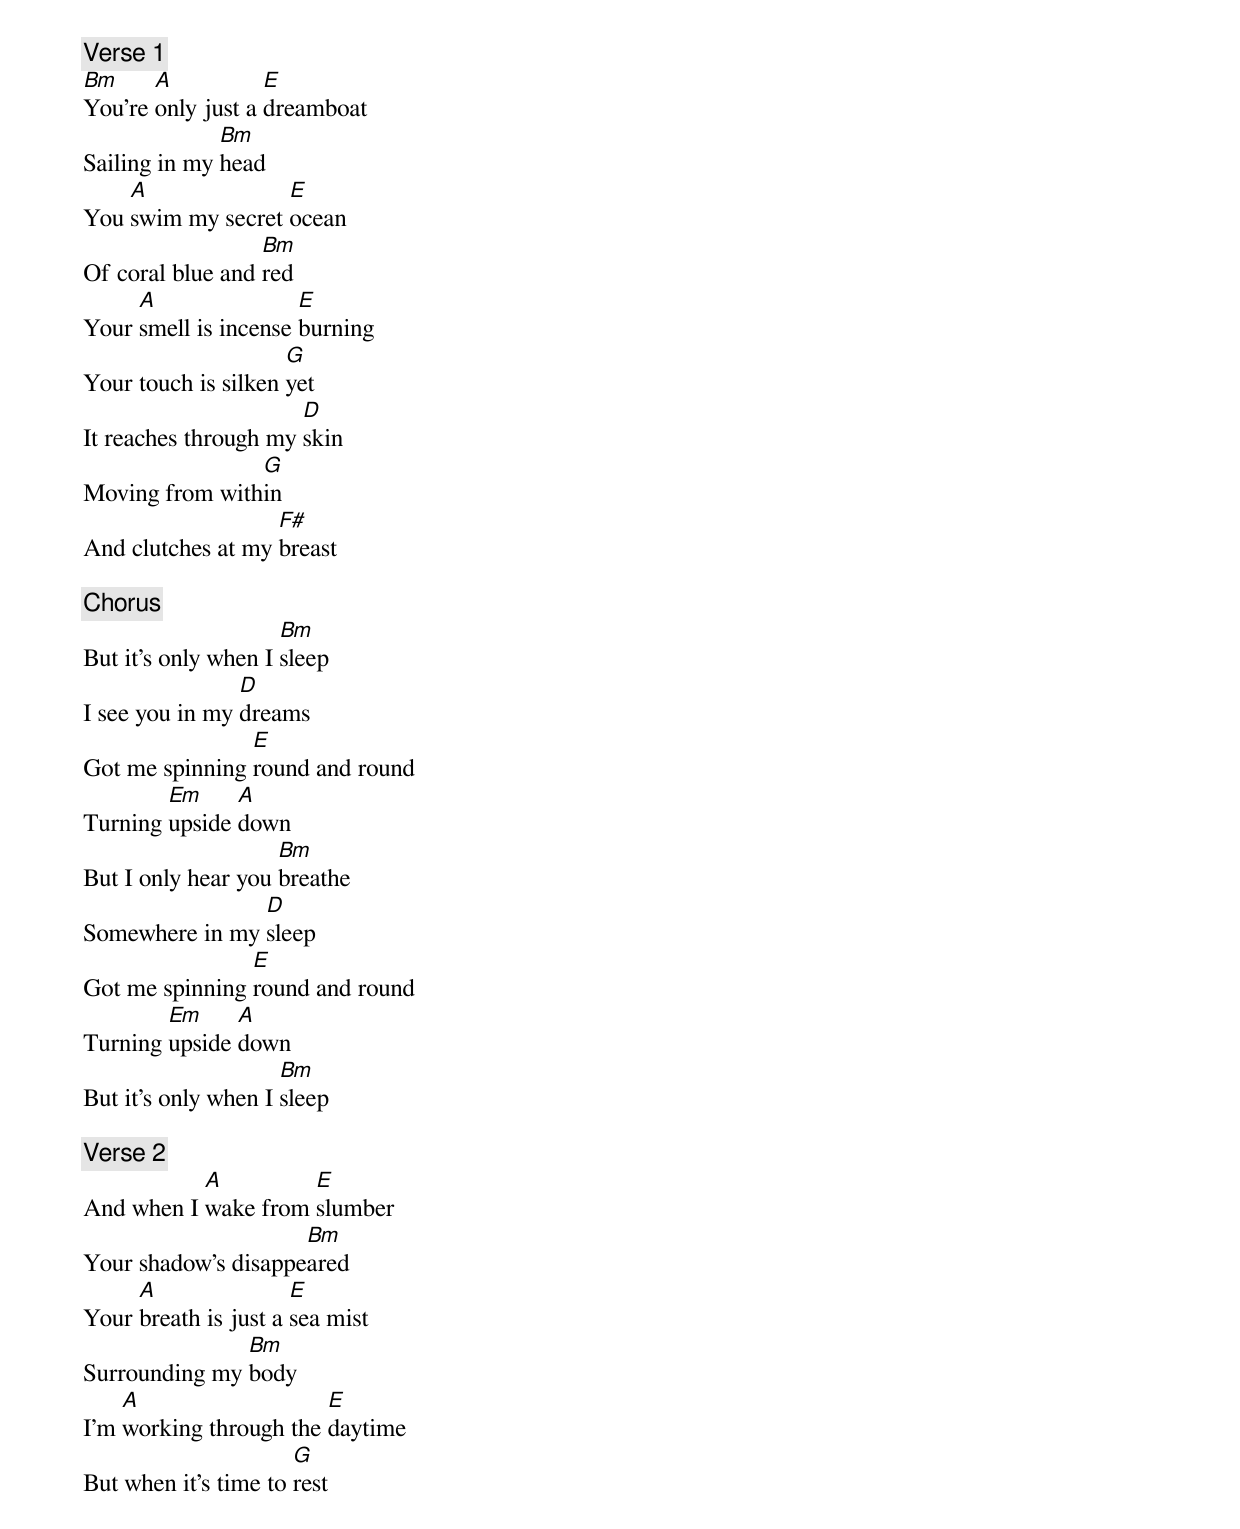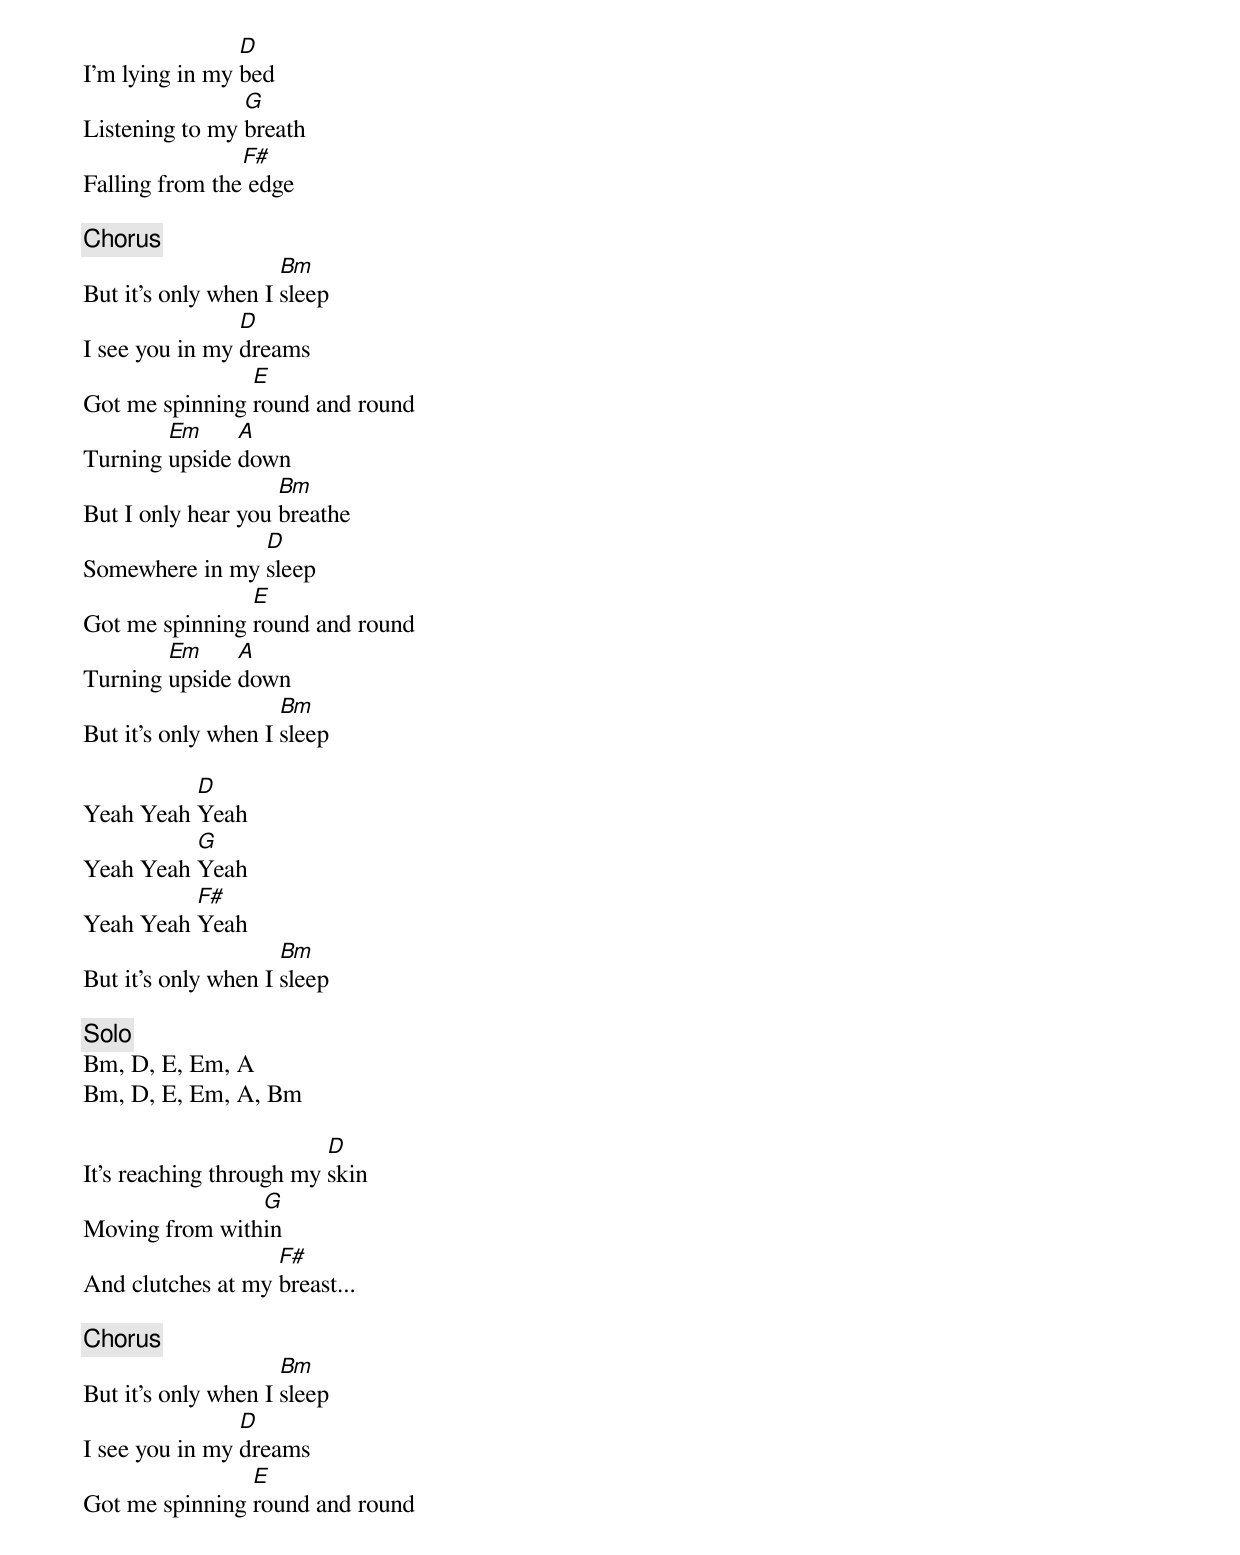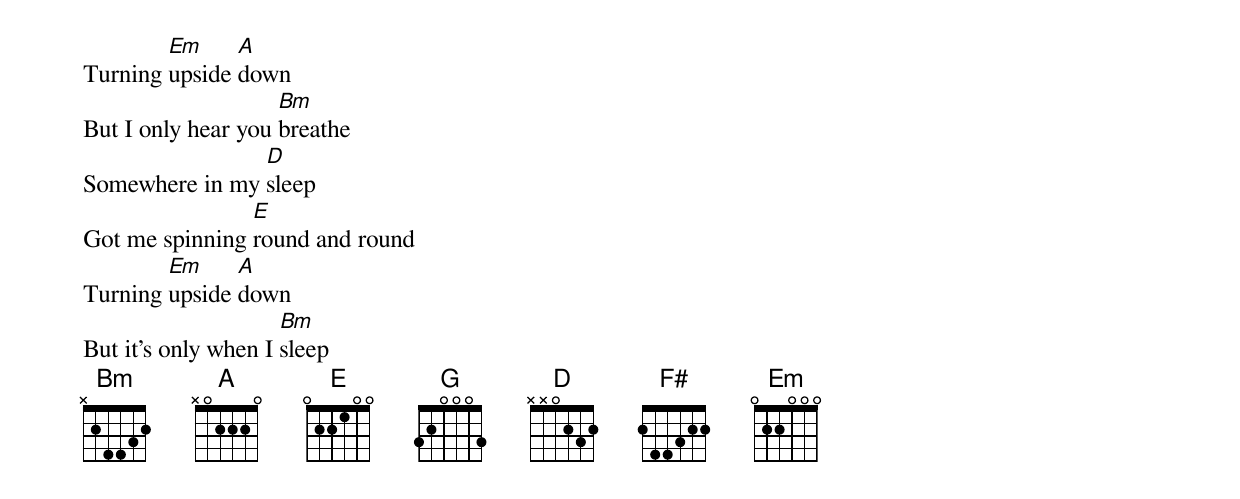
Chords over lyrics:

[Verse 1]
Bm     A           E
You're only just a dreamboat
              Bm
Sailing in my head
    A              E
You swim my secret ocean
                  Bm
Of coral blue and red
     A                E
Your smell is incense burning
                     G
Your touch is silken yet
                      D
It reaches through my skin
                G
Moving from within
                   F#
And clutches at my breast

[Chorus]
                     Bm
But it's only when I sleep
                D
I see you in my dreams
                E
Got me spinning round and round
        Em     A
Turning upside down
                    Bm
But I only hear you breathe
                D
Somewhere in my sleep
                E
Got me spinning round and round
        Em     A
Turning upside down
                     Bm
But it's only when I sleep

[Verse 2]
           A         E
And when I wake from slumber
                     Bm
Your shadow's disappeared
     A                E
Your breath is just a sea mist
               Bm
Surrounding my body
    A                   E
I'm working through the daytime
                      G
But when it's time to rest
                D
I'm lying in my bed
                G
Listening to my breath
                F#
Falling from the edge

[Chorus]
                     Bm
But it's only when I sleep
                D
I see you in my dreams
                E
Got me spinning round and round
        Em     A
Turning upside down
                    Bm
But I only hear you breathe
                D
Somewhere in my sleep
                E
Got me spinning round and round
        Em     A
Turning upside down
                     Bm
But it's only when I sleep

          D
Yeah Yeah Yeah
          G
Yeah Yeah Yeah
          F#
Yeah Yeah Yeah
                     Bm
But it's only when I sleep

[Solo]
Bm, D, E, Em, A
Bm, D, E, Em, A, Bm

                         D
It's reaching through my skin
                G
Moving from within
                   F#
And clutches at my breast...

[Chorus]
                     Bm
But it's only when I sleep
                D
I see you in my dreams
                E
Got me spinning round and round
        Em     A
Turning upside down
                    Bm
But I only hear you breathe
                D
Somewhere in my sleep
                E
Got me spinning round and round
        Em     A
Turning upside down
                     Bm
But it's only when I sleep
